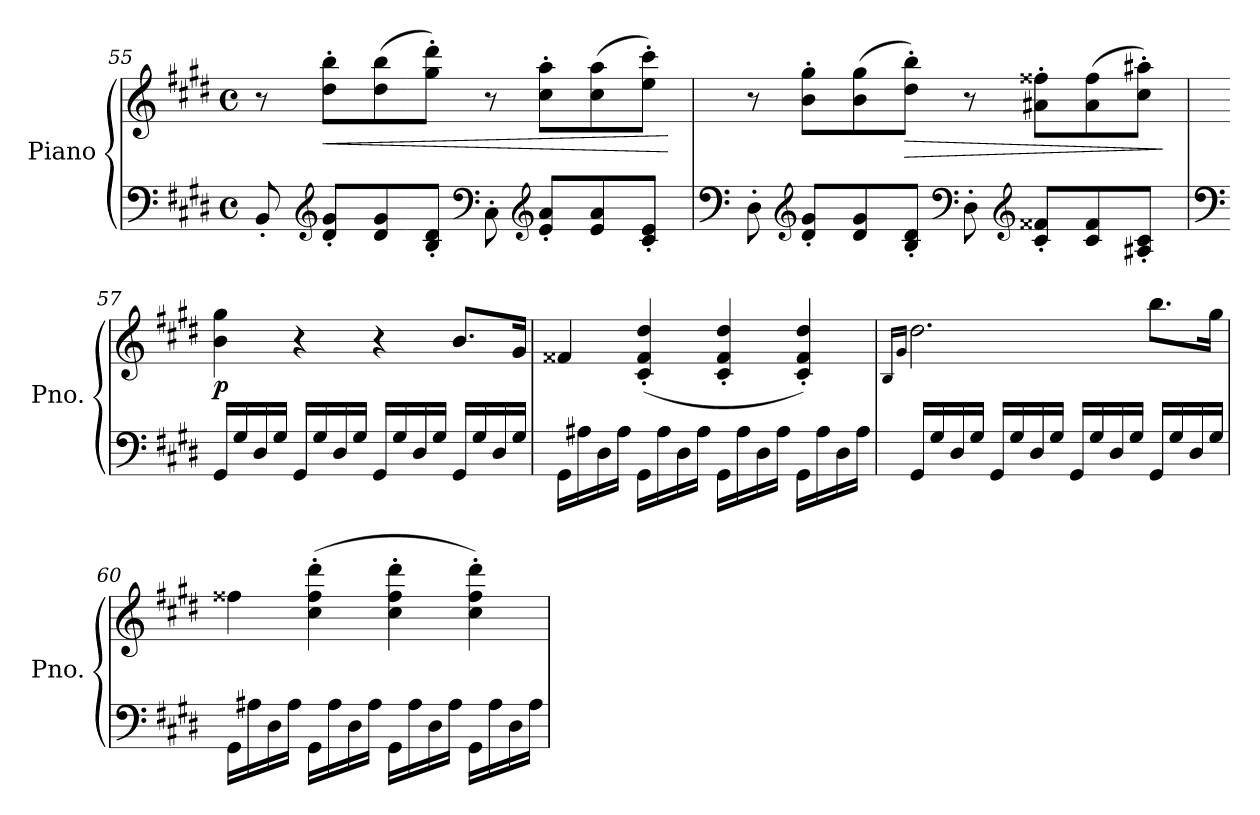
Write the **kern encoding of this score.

**kern	**kern	**dynam
*part1	*part1	*part1
*staff2	*staff1	*staff1/2
*I"Piano	*	*
*I'Pno.	*	*
!!LO:LB:g=z
*clefF4	*clefG2	*
*k[f#c#g#d#]	*k[f#c#g#d#]	*
*M4/4	*M4/4	*
*met(c)	*met(c)	*
=55	=55	=55
8BB'/	8r	.
*clefG2	*	*
!	!	!LO:HP:b
8d#/' 8g#/'L	8dd#\' 8bb\'L	<
8d#/ 8g#/	(8dd#\ 8bb\	.
8B/' 8d#/'J	8gg#\' 8ddd#\'J)	.
*clefF4	*	*
8C#'\	8r	.
*clefG2	*	*
8e/' 8a/'L	8cc#\' 8aa\'L	.
8e/ 8a/	(8cc#\ 8aa\	.
8c#/' 8e/'J	8ee\' 8ccc#\'J)	.
.	.	[
=56	=56	=56
*clefF4	*	*
8D#'\	8r	.
*clefG2	*	*
8d#/' 8g#/'L	8b\' 8gg#\'L	.
8d#/ 8g#/	(8b\ 8gg#\	.
!	!	!LO:HP:b
8B/' 8d#/'J	8dd#\' 8bb\'J)	>
*clefF4	*	*
8D#'\	8r	.
*clefG2	*	*
8c#/' 8f##X/'L	8a#X\' 8ff##X\'L	.
8c#/ 8f##/	(8a#\ 8ff##\	.
8A#X/' 8c#/'J	8cc#\' 8aa#X\'J)	.
.	.	]
=57	=57	=57
*clefF4	*	*
!	!	!LO:DY:b
16GG#/LL	4b\ 4gg#\	p
16G#/	.	.
16D#/	.	.
16G#/JJ	.	.
16GG#/LL	4r	.
16G#/	.	.
16D#/	.	.
16G#/JJ	.	.
16GG#/LL	4r	.
16G#/	.	.
16D#/	.	.
16G#/JJ	.	.
16GG#/LL	8.b/L	.
16G#/	.	.
16D#/	.	.
16G#/JJ	16g#/Jk	.
!!LO:LB:g=z
=58	=58	=58
16GG#\LL	4f##X/	.
16A#X\	.	.
16D#\	.	.
16A#\JJ	.	.
16GG#\LL	(4c#/' 4f##/' 4dd#/'	.
16A#\	.	.
16D#\	.	.
16A#\JJ	.	.
16GG#\LL	4c#/' 4f##/' 4dd#/'	.
16A#\	.	.
16D#\	.	.
16A#\JJ	.	.
16GG#\LL	4c#/' 4f##/' 4dd#/')	.
16A#\	.	.
16D#\	.	.
16A#\JJ	.	.
=59	=59	=59
.	16qB/LL	.
.	16qg#/JJ	.
16GG#/LL	2.dd#\	.
16G#/	.	.
16D#/	.	.
16G#/JJ	.	.
16GG#/LL	.	.
16G#/	.	.
16D#/	.	.
16G#/JJ	.	.
16GG#/LL	.	.
16G#/	.	.
16D#/	.	.
16G#/JJ	.	.
16GG#/LL	8.bb\L	.
16G#/	.	.
16D#/	.	.
16G#/JJ	16gg#\Jk	.
=60	=60	=60
16GG#\LL	4ff##X\	.
16A#X\	.	.
16D#\	.	.
16A#\JJ	.	.
16GG#\LL	(4cc#\' 4ff##\' 4ddd#\'	.
16A#\	.	.
16D#\	.	.
16A#\JJ	.	.
16GG#\LL	4cc#\' 4ff##\' 4ddd#\'	.
16A#\	.	.
16D#\	.	.
16A#\JJ	.	.
16GG#\LL	4cc#\' 4ff##\' 4ddd#\')	.
16A#\	.	.
16D#\	.	.
16A#\JJ	.	.
=	=	=
*-	*-	*-
